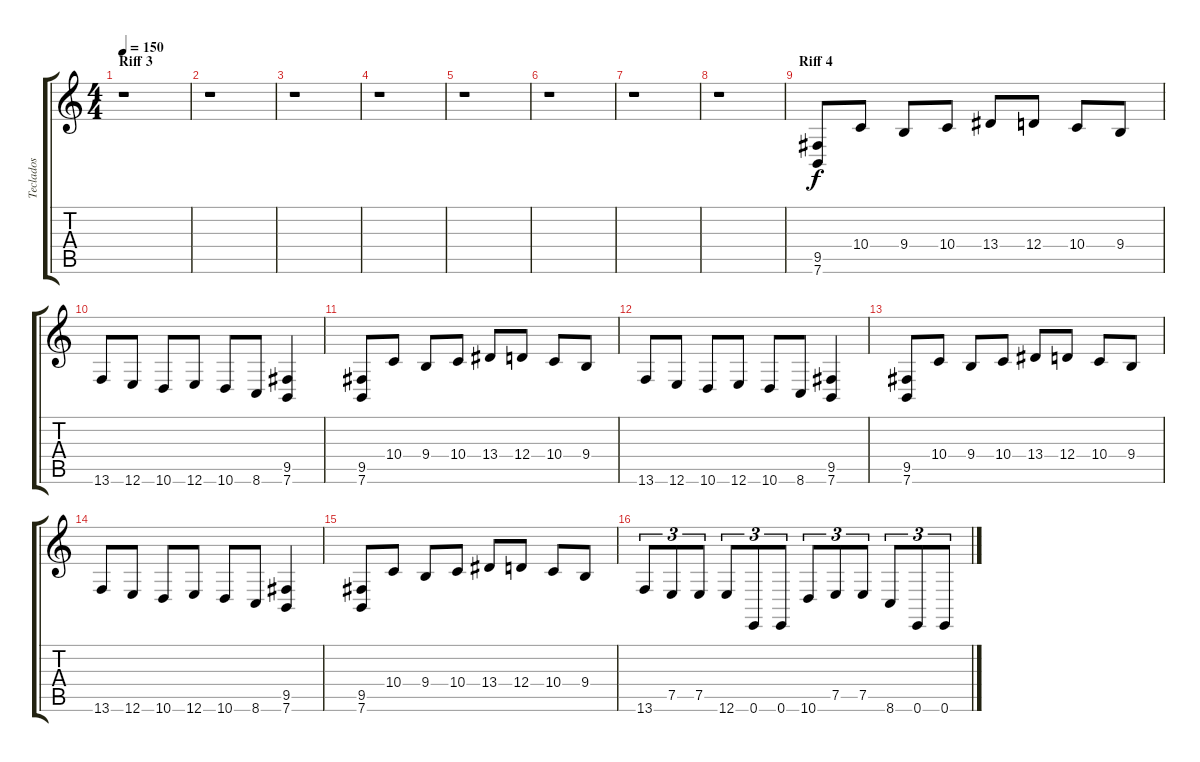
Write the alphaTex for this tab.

\track ("Teclados" "Teclados") {instrument acousticgrandpiano}
\staff {score tabs}
\tuning (E4 B3 G3 D3 A2 E2) {hide}
\ts (4 4)
\section ("" "Riff 3")
\tempo 150
\clef g2
\ks c
r.1{dy f} |
r.1 |
r.1 |
r.1 |
r.1 |
r.1 |
r.1 |
r.1 |
\section ("" "Riff 4")
(9.5 7.6).8 10.4.8 9.4.8 10.4.8 13.4.8 12.4.8 10.4.8 9.4.8 |
13.6.8 12.6.8 10.6.8 12.6.8 10.6.8 8.6.8 (9.5 7.6).4 |
(9.5 7.6).8 10.4.8 9.4.8 10.4.8 13.4.8 12.4.8 10.4.8 9.4.8 |
13.6.8 12.6.8 10.6.8 12.6.8 10.6.8 8.6.8 (9.5 7.6).4 |
(9.5 7.6).8 10.4.8 9.4.8 10.4.8 13.4.8 12.4.8 10.4.8 9.4.8 |
13.6.8 12.6.8 10.6.8 12.6.8 10.6.8 8.6.8 (9.5 7.6).4 |
(9.5 7.6).8 10.4.8 9.4.8 10.4.8 13.4.8 12.4.8 10.4.8 9.4.8 |
13.6.8{tu (3 2)} 7.5.8{tu (3 2)} 7.5.8{tu (3 2)} 12.6.8{tu (3 2)} 0.6.8{tu (3 2)} 0.6.8{tu (3 2)} 10.6.8{tu (3 2)} 7.5.8{tu (3 2)} 7.5.8{tu (3 2)} 8.6.8{tu (3 2)} 0.6.8{tu (3 2)} 0.6.8{tu (3 2)}
